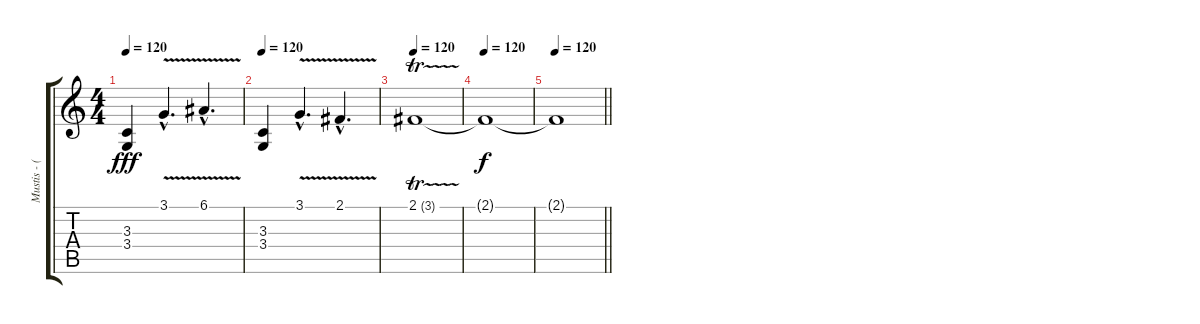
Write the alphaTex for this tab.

\track ("Mustis - (String Ensemble)" "Mustis - (") {instrument stringensemble1}
\staff {score tabs}
\tuning (E4 Db4 A3 E3 A2 E2) {hide}
\ts (4 4)
\tempo 120
\clef g2
\ks c
(3.3 3.4).4{dy fff} 3.1{v hac}.4{d} 6.1{v hac}.4{d} |
\tempo 120
(3.3 3.4).4 3.1{v hac}.4{d} 2.1{v hac}.4{d} |
\tempo 120
2.1{tr (3 32)}.1 |
\tempo 120
2.1{t}.1{dy f} |
\tempo 120
\barLineRight lightlight
2.1{t}.1
